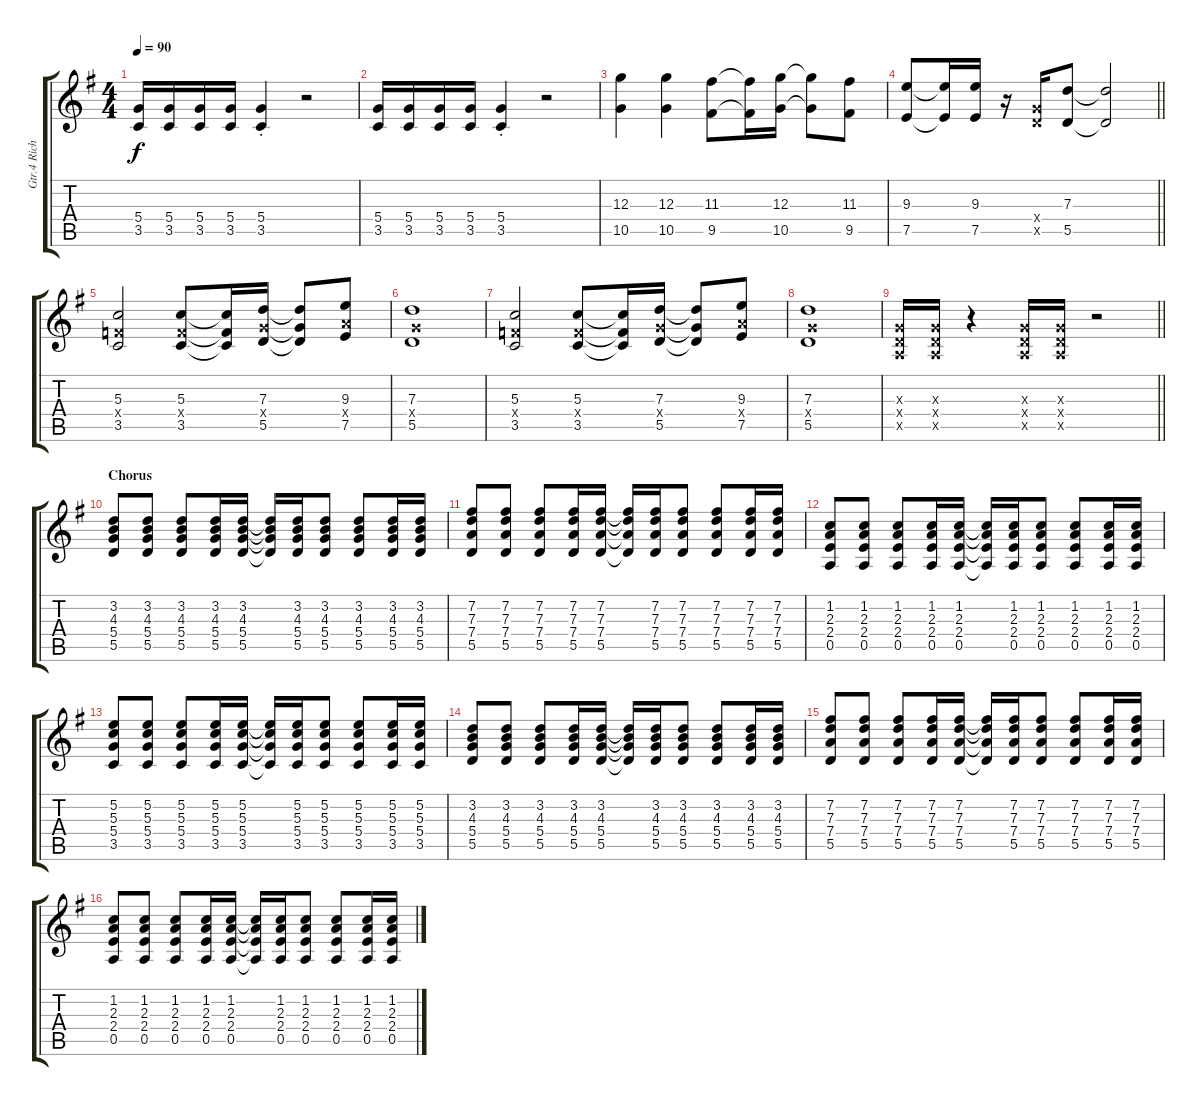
\track ("Gtr.4 Richie Clean " "Gtr.4 Rich") {instrument electricguitarclean}
\staff {score tabs}
\tuning (E4 B3 G3 D3 A2 E2) {hide}
\ts (4 4)
\tempo 90
\clef g2
\ks g
(5.4 3.5).16{dy f} (5.4 3.5).16 (5.4 3.5).16 (5.4 3.5).16 (5.4{st} 3.5{st}).4 r.2 |
(5.4 3.5).16 (5.4 3.5).16 (5.4 3.5).16 (5.4 3.5).16 (5.4{st} 3.5{st}).4 r.2 |
(12.3 10.5).4 (12.3 10.5).4 (11.3 9.5).8 (11.3{t} 9.5{t}).16 (12.3 10.5).16 (12.3{t} 10.5{t}).8 (11.3 9.5).8 |
\barLineRight lightlight
(9.3 7.5).8 (9.3{t} 7.5{t}).16 (9.3 7.5).16 r.16 (5.4{x} 5.5{x}).16 (7.3 5.5).8 (7.3{t} 5.5{t}).2 |
(5.3 3.4{x} 3.5).2 (5.3 3.4{x} 3.5).8 (5.3{t} 3.4{t} 3.5{t}).16 (7.3 5.4{x} 5.5).16 (7.3{t} 5.4{t} 5.5{t}).8 (9.3 7.4{x} 7.5).8 |
(7.3 5.4{x} 5.5).1 |
(5.3 3.4{x} 3.5).2 (5.3 3.4{x} 3.5).8 (5.3{t} 3.4{t} 3.5{t}).16 (7.3 5.4{x} 5.5).16 (7.3{t} 5.4{t} 5.5{t}).8 (9.3 7.4{x} 7.5).8 |
(7.3 5.4{x} 5.5).1 |
\barLineRight lightlight
(0.3{x} 0.4{x} 0.5{x}).16 (0.3{x} 0.4{x} 0.5{x}).16 r.4 (0.3{x} 0.4{x} 0.5{x}).16 (0.3{x} 0.4{x} 0.5{x}).16 r.2 |
\section ("" "Chorus")
(3.2 4.3 5.4 5.5).8 (3.2 4.3 5.4 5.5).8 (3.2 4.3 5.4 5.5).8 (3.2 4.3 5.4 5.5).16 (3.2 4.3 5.4 5.5).16 (3.2{t} 4.3{t} 5.4{t} 5.5{t}).16 (3.2 4.3 5.4 5.5).16 (3.2 4.3 5.4 5.5).8 (3.2 4.3 5.4 5.5).8 (3.2 4.3 5.4 5.5).16 (3.2 4.3 5.4 5.5).16 |
(7.2 7.3 7.4 5.5).8 (7.2 7.3 7.4 5.5).8 (7.2 7.3 7.4 5.5).8 (7.2 7.3 7.4 5.5).16 (7.2 7.3 7.4 5.5).16 (7.2{t} 7.3{t} 7.4{t} 5.5{t}).16 (7.2 7.3 7.4 5.5).16 (7.2 7.3 7.4 5.5).8 (7.2 7.3 7.4 5.5).8 (7.2 7.3 7.4 5.5).16 (7.2 7.3 7.4 5.5).16 |
(1.2 2.3 2.4 0.5).8 (1.2 2.3 2.4 0.5).8 (1.2 2.3 2.4 0.5).8 (1.2 2.3 2.4 0.5).16 (1.2 2.3 2.4 0.5).16 (1.2{t} 2.3{t} 2.4{t} 0.5{t}).16 (1.2 2.3 2.4 0.5).16 (1.2 2.3 2.4 0.5).8 (1.2 2.3 2.4 0.5).8 (1.2 2.3 2.4 0.5).16 (1.2 2.3 2.4 0.5).16 |
(5.2 5.3 5.4 3.5).8 (5.2 5.3 5.4 3.5).8 (5.2 5.3 5.4 3.5).8 (5.2 5.3 5.4 3.5).16 (5.2 5.3 5.4 3.5).16 (5.2{t} 5.3{t} 5.4{t} 3.5{t}).16 (5.2 5.3 5.4 3.5).16 (5.2 5.3 5.4 3.5).8 (5.2 5.3 5.4 3.5).8 (5.2 5.3 5.4 3.5).16 (5.2 5.3 5.4 3.5).16 |
(3.2 4.3 5.4 5.5).8 (3.2 4.3 5.4 5.5).8 (3.2 4.3 5.4 5.5).8 (3.2 4.3 5.4 5.5).16 (3.2 4.3 5.4 5.5).16 (3.2{t} 4.3{t} 5.4{t} 5.5{t}).16 (3.2 4.3 5.4 5.5).16 (3.2 4.3 5.4 5.5).8 (3.2 4.3 5.4 5.5).8 (3.2 4.3 5.4 5.5).16 (3.2 4.3 5.4 5.5).16 |
(7.2 7.3 7.4 5.5).8 (7.2 7.3 7.4 5.5).8 (7.2 7.3 7.4 5.5).8 (7.2 7.3 7.4 5.5).16 (7.2 7.3 7.4 5.5).16 (7.2{t} 7.3{t} 7.4{t} 5.5{t}).16 (7.2 7.3 7.4 5.5).16 (7.2 7.3 7.4 5.5).8 (7.2 7.3 7.4 5.5).8 (7.2 7.3 7.4 5.5).16 (7.2 7.3 7.4 5.5).16 |
(1.2 2.3 2.4 0.5).8 (1.2 2.3 2.4 0.5).8 (1.2 2.3 2.4 0.5).8 (1.2 2.3 2.4 0.5).16 (1.2 2.3 2.4 0.5).16 (1.2{t} 2.3{t} 2.4{t} 0.5{t}).16 (1.2 2.3 2.4 0.5).16 (1.2 2.3 2.4 0.5).8 (1.2 2.3 2.4 0.5).8 (1.2 2.3 2.4 0.5).16 (1.2 2.3 2.4 0.5).16
